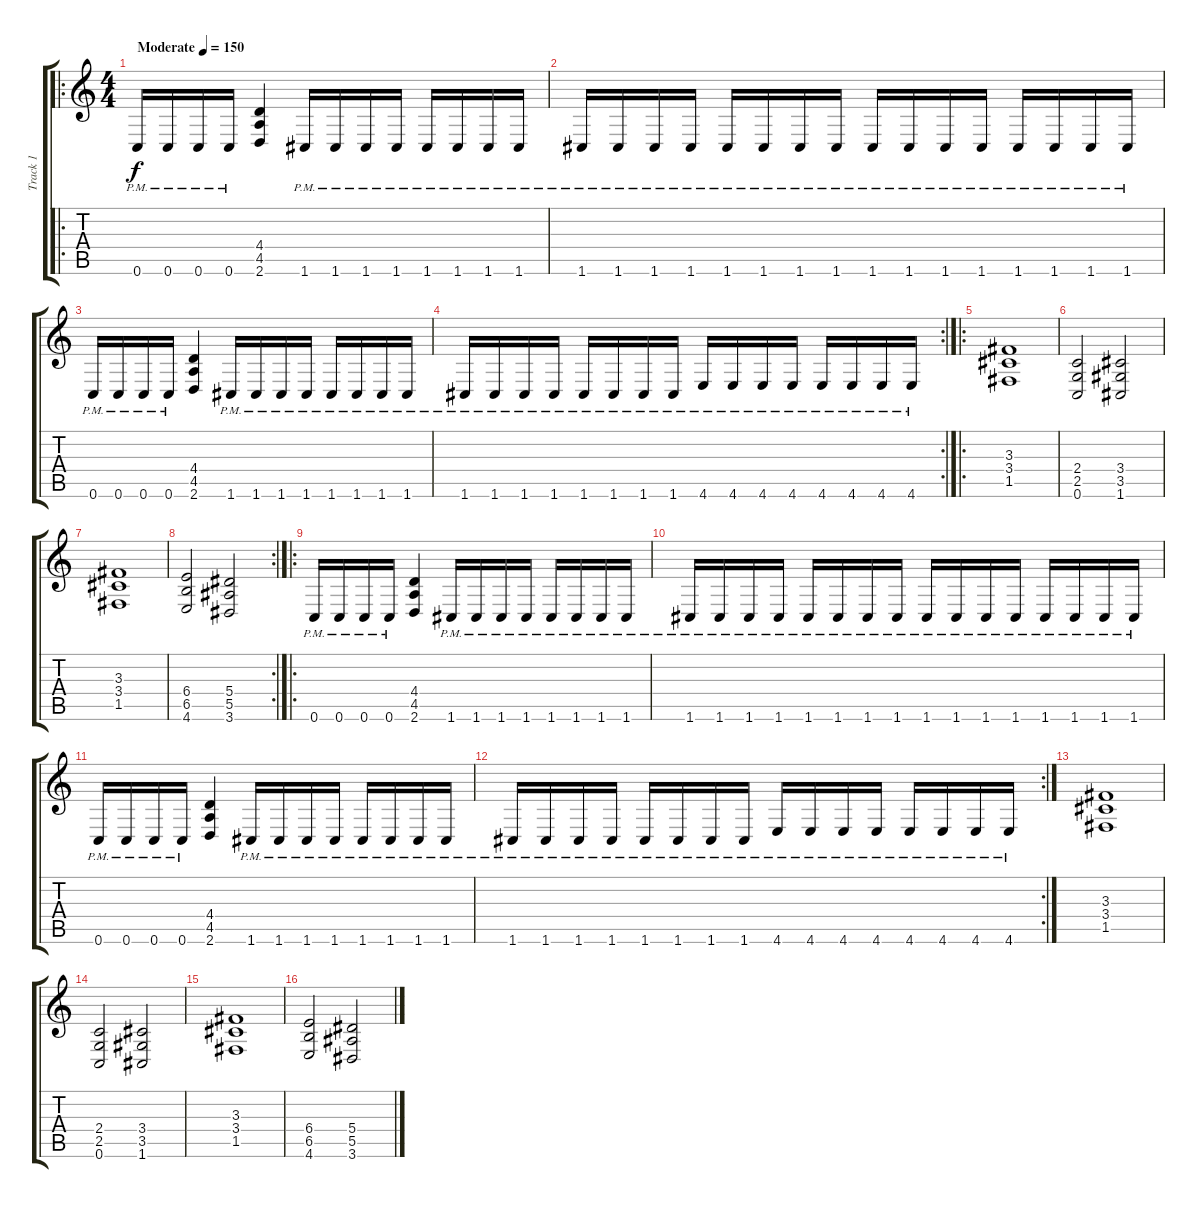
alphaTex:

\track ("Track 1" "Track 1") {instrument distortionguitar}
\staff {score tabs}
\tuning (C4 G3 Eb3 Bb2 F2 C2) {hide}
\ro
\ts (4 4)
\tempo (150 "Moderate")
\clef g2
\ks c
0.6{pm}.16{dy f instrument distortionguitar} 0.6{pm}.16 0.6{pm}.16 0.6{pm}.16 (4.4 4.5 2.6).4 1.6{pm}.16 1.6{pm}.16 1.6{pm}.16 1.6{pm}.16 1.6{pm}.16 1.6{pm}.16 1.6{pm}.16 1.6{pm}.16 |
1.6{pm}.16 1.6{pm}.16 1.6{pm}.16 1.6{pm}.16 1.6{pm}.16 1.6{pm}.16 1.6{pm}.16 1.6{pm}.16 1.6{pm}.16 1.6{pm}.16 1.6{pm}.16 1.6{pm}.16 1.6{pm}.16 1.6{pm}.16 1.6{pm}.16 1.6{pm}.16 |
0.6{pm}.16 0.6{pm}.16 0.6{pm}.16 0.6{pm}.16 (4.4 4.5 2.6).4 1.6{pm}.16 1.6{pm}.16 1.6{pm}.16 1.6{pm}.16 1.6{pm}.16 1.6{pm}.16 1.6{pm}.16 1.6{pm}.16 |
\rc 2
1.6{pm}.16 1.6{pm}.16 1.6{pm}.16 1.6{pm}.16 1.6{pm}.16 1.6{pm}.16 1.6{pm}.16 1.6{pm}.16 4.6{pm}.16 4.6{pm}.16 4.6{pm}.16 4.6{pm}.16 4.6{pm}.16 4.6{pm}.16 4.6{pm}.16 4.6{pm}.16 |
\ro
(3.3 3.4 1.5).1 |
(2.4 2.5 0.6).2 (3.4 3.5 1.6).2 |
(3.3 3.4 1.5).1 |
\rc 2
(6.4 6.5 4.6).2 (5.4 5.5 3.6).2 |
\ro
0.6{pm}.16 0.6{pm}.16 0.6{pm}.16 0.6{pm}.16 (4.4 4.5 2.6).4 1.6{pm}.16 1.6{pm}.16 1.6{pm}.16 1.6{pm}.16 1.6{pm}.16 1.6{pm}.16 1.6{pm}.16 1.6{pm}.16 |
1.6{pm}.16 1.6{pm}.16 1.6{pm}.16 1.6{pm}.16 1.6{pm}.16 1.6{pm}.16 1.6{pm}.16 1.6{pm}.16 1.6{pm}.16 1.6{pm}.16 1.6{pm}.16 1.6{pm}.16 1.6{pm}.16 1.6{pm}.16 1.6{pm}.16 1.6{pm}.16 |
0.6{pm}.16 0.6{pm}.16 0.6{pm}.16 0.6{pm}.16 (4.4 4.5 2.6).4 1.6{pm}.16 1.6{pm}.16 1.6{pm}.16 1.6{pm}.16 1.6{pm}.16 1.6{pm}.16 1.6{pm}.16 1.6{pm}.16 |
\rc 2
1.6{pm}.16 1.6{pm}.16 1.6{pm}.16 1.6{pm}.16 1.6{pm}.16 1.6{pm}.16 1.6{pm}.16 1.6{pm}.16 4.6{pm}.16 4.6{pm}.16 4.6{pm}.16 4.6{pm}.16 4.6{pm}.16 4.6{pm}.16 4.6{pm}.16 4.6{pm}.16 |
(3.3 3.4 1.5).1 |
(2.4 2.5 0.6).2 (3.4 3.5 1.6).2 |
(3.3 3.4 1.5).1 |
(6.4 6.5 4.6).2 (5.4 5.5 3.6).2
